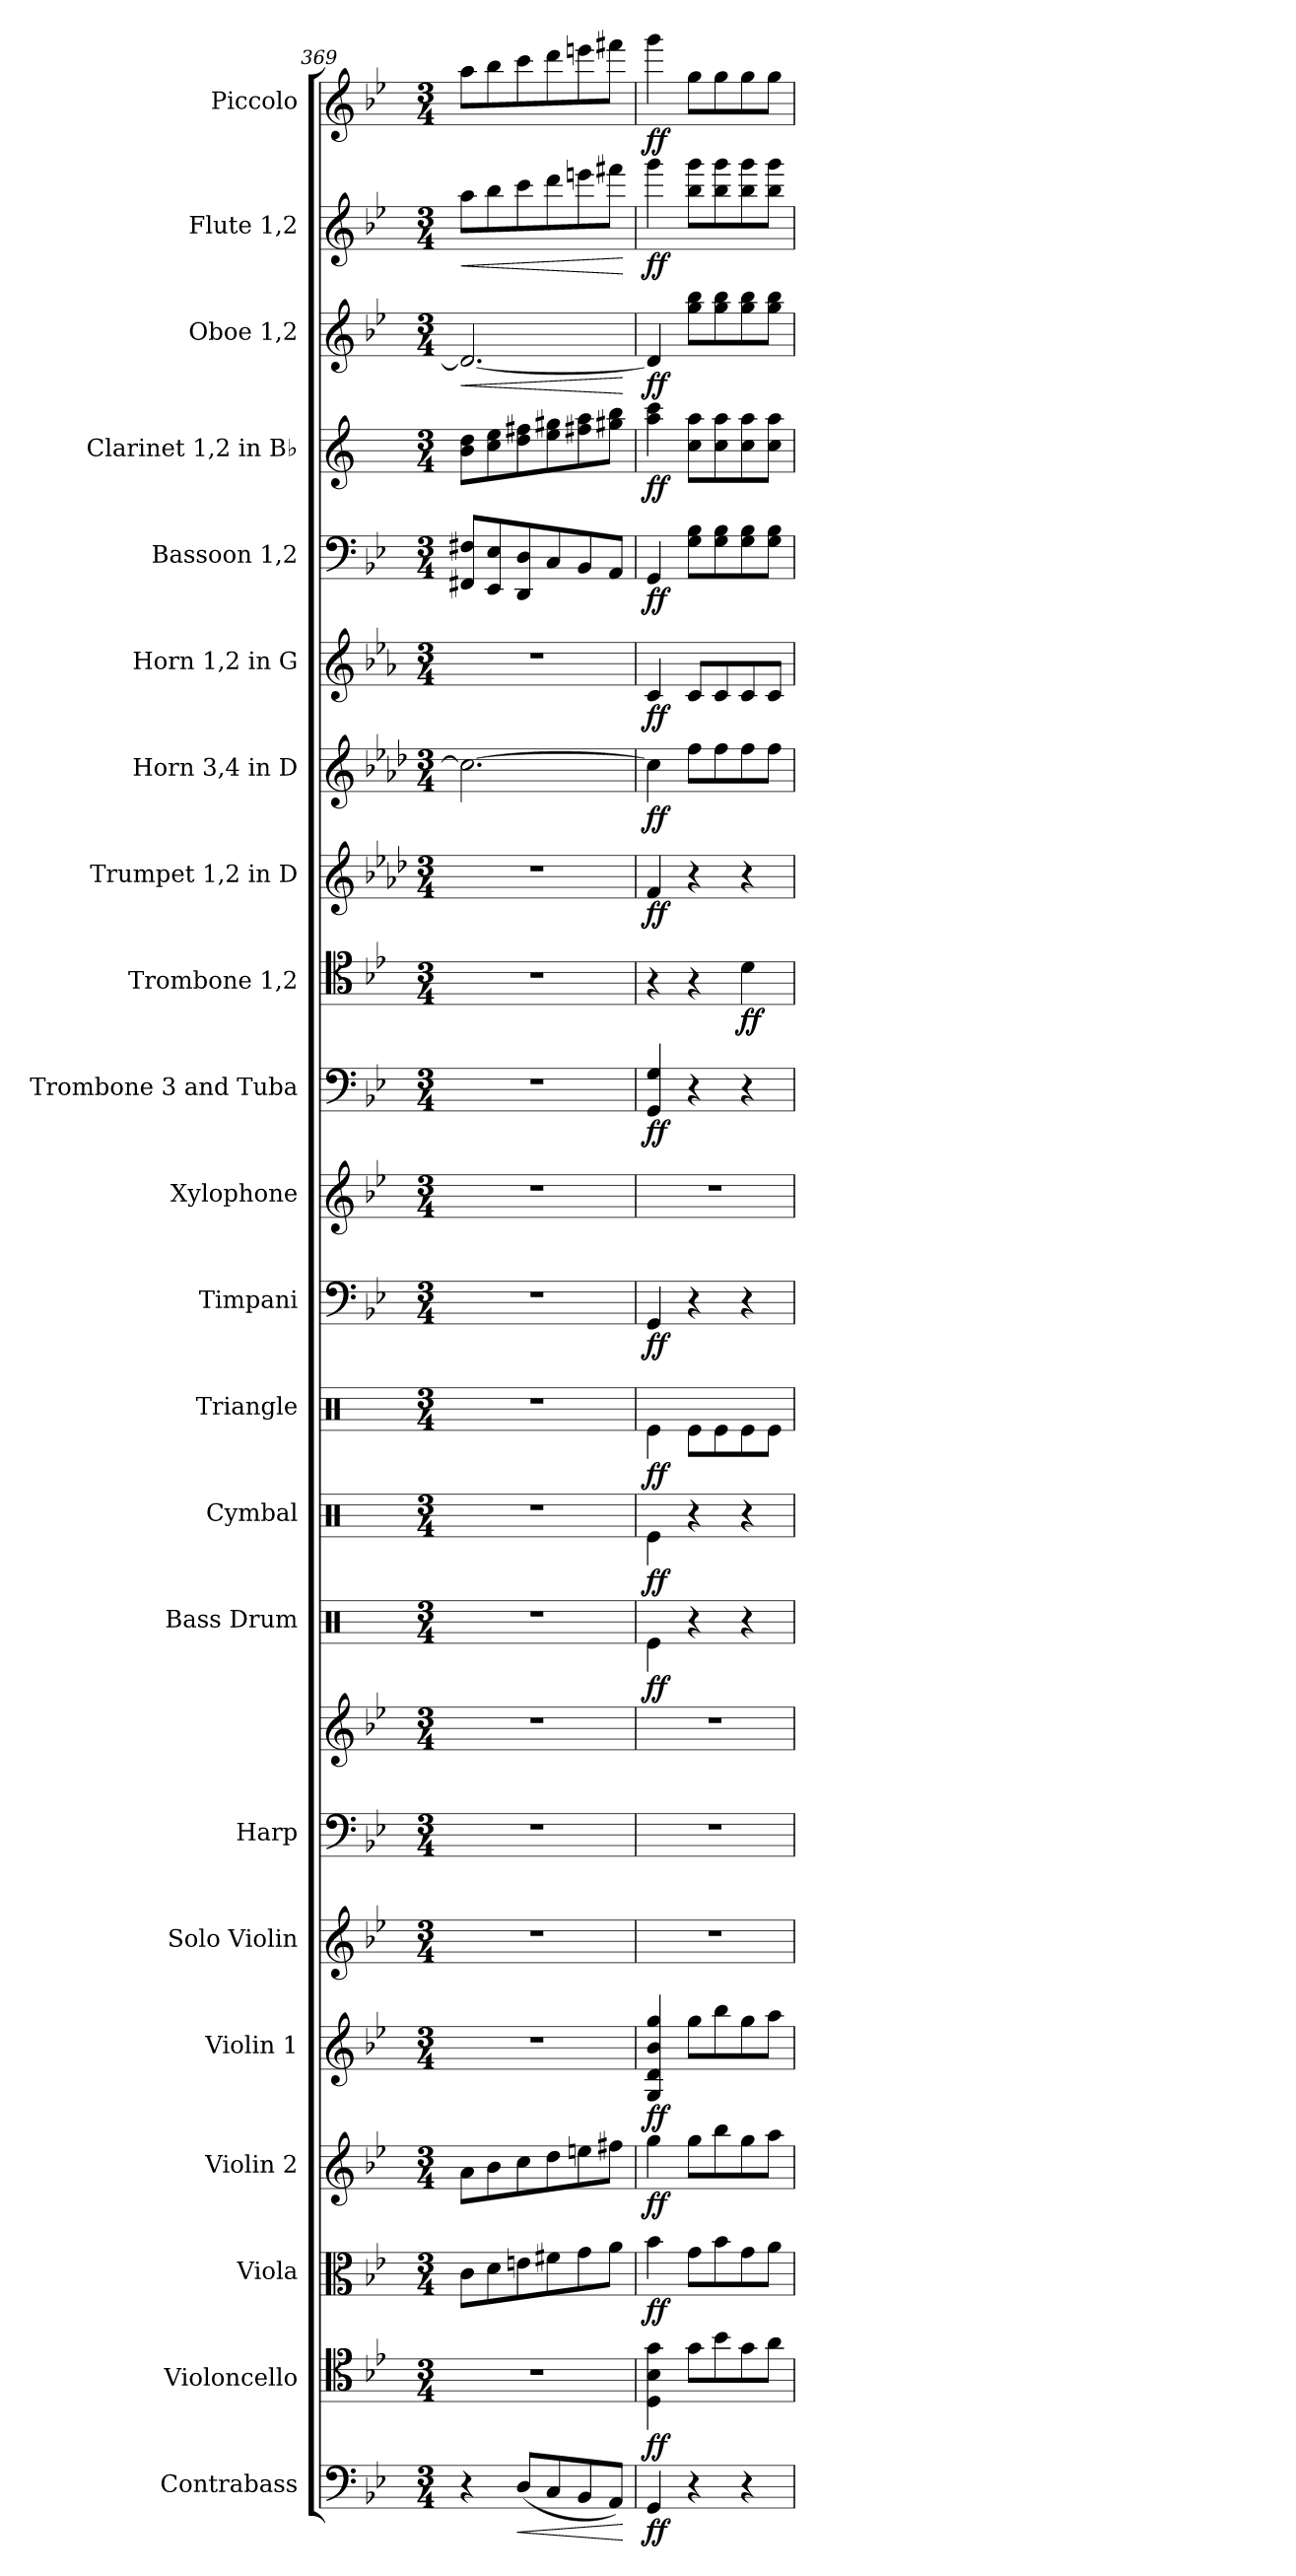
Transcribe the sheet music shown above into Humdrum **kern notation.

**kern	**dynam	**kern	**dynam	**kern	**dynam	**kern	**dynam	**kern	**dynam	**kern	**kern	**kern	**kern	**dynam	**kern	**dynam	**kern	**dynam	**kern	**dynam	**kern	**kern	**dynam	**kern	**dynam	**kern	**dynam	**kern	**dynam	**kern	**dynam	**kern	**dynam	**kern	**dynam	**kern	**dynam	**kern	**dynam	**kern	**dynam
*part22	*part22	*part21	*part21	*part20	*part20	*part19	*part19	*part18	*part18	*part17	*part16	*part16	*part15	*part15	*part14	*part14	*part13	*part13	*part12	*part12	*part11	*part10	*part10	*part9	*part9	*part8	*part8	*part7	*part7	*part6	*part6	*part5	*part5	*part4	*part4	*part3	*part3	*part2	*part2	*part1	*part1
*staff23	*staff23	*staff22	*staff22	*staff21	*staff21	*staff20	*staff20	*staff19	*staff19	*staff18	*staff17	*staff16	*staff15	*staff15	*staff14	*staff14	*staff13	*staff13	*staff12	*staff12	*staff11	*staff10	*staff10	*staff9	*staff9	*staff8	*staff8	*staff7	*staff7	*staff6	*staff6	*staff5	*staff5	*staff4	*staff4	*staff3	*staff3	*staff2	*staff2	*staff1	*staff1
*I"Contrabass	*	*I"Violoncello	*	*I"Viola	*	*I"Violin 2	*	*I"Violin 1	*	*I"Solo Violin	*I"Harp	*	*I"Bass Drum	*	*I"Cymbal	*	*I"Triangle	*	*I"Timpani	*	*I"Xylophone	*I"Trombone 3 and Tuba	*	*I"Trombone 1,2	*	*I"Trumpet 1,2 in D	*	*I"Horn 3,4 in D	*	*I"Horn 1,2 in G	*	*I"Bassoon 1,2	*	*I"Clarinet 1,2 in B♭	*	*I"Oboe 1,2	*	*I"Flute 1,2	*	*I"Piccolo	*
*I'Cb.	*	*I'Vc.	*	*I'Vla.	*	*I'Vln. 2	*	*I'Vln. 1	*	*I'Solo Vln.	*I'Hrp.	*	*I'B.D	*	*I'Cym.	*	*I'Trgl.	*	*I'Timp.	*	*I'Xyl.	*I'Tbn. 3 and Tba.	*	*I'Tbn. 1,2	*	*I'Tpt. 1,2 in D	*	*I'Hn. 3,4 in D	*	*I'Hn. 1,2 in G	*	*I'Bsn. 1,2	*	*I'Cl. 1,2 in B♭	*	*I'Ob. 1,2	*	*I'Fl. 1,2	*	*I'Picc.	*
!!LO:PB:g=z
*clefF4	*	*clefC4	*	*clefC3	*	*clefG2	*	*clefG2	*	*clefG2	*clefF4	*clefG2	*clefX	*	*clefX	*	*clefX	*	*clefF4	*	*clefG2	*clefF4	*	*clefC4	*	*clefG2	*	*clefG2	*	*clefG2	*	*clefF4	*	*clefG2	*	*clefG2	*	*clefG2	*	*clefG2	*
*ITrd7c12	*	*	*	*	*	*	*	*	*	*	*	*	*	*	*	*	*	*	*	*	*ITrd-7c-12	*	*	*	*	*ITrd-1c-2	*	*ITrd6c10	*	*ITrd3c5	*	*	*	*ITrd1c2	*	*	*	*	*	*ITrd-7c-12	*
*k[b-e-]	*	*k[b-e-]	*	*k[b-e-]	*	*k[b-e-]	*	*k[b-e-]	*	*k[b-e-]	*k[b-e-]	*k[b-e-]	*k[]	*	*k[]	*	*k[]	*	*k[b-e-]	*	*k[b-e-]	*k[b-e-]	*	*k[b-e-]	*	*k[b-e-]	*	*k[b-e-]	*	*k[b-e-]	*	*k[b-e-]	*	*k[b-e-]	*	*k[b-e-]	*	*k[b-e-]	*	*k[b-e-]	*
*M3/4	*	*M3/4	*	*M3/4	*	*M3/4	*	*M3/4	*	*M3/4	*M3/4	*M3/4	*M3/4	*	*M3/4	*	*M3/4	*	*M3/4	*	*M3/4	*M3/4	*	*M3/4	*	*M3/4	*	*M3/4	*	*M3/4	*	*M3/4	*	*M3/4	*	*M3/4	*	*M3/4	*	*M3/4	*
=369	=369	=369	=369	=369	=369	=369	=369	=369	=369	=369	=369	=369	=369	=369	=369	=369	=369	=369	=369	=369	=369	=369	=369	=369	=369	=369	=369	=369	=369	=369	=369	=369	=369	=369	=369	=369	=369	=369	=369	=369	=369
!	!	!	!	!	!	!	!	!	!	!	!	!	!	!	!	!	!	!	!	!	!	!	!	!	!	!	!	!	!	!	!	!	!	!	!	!	!LO:HP:b	!	!LO:HP:b	!	!
4r	.	2.r	.	8c\L	.	8a\L	.	2.r	.	2.r	2.r	2.r	2.r	.	2.r	.	2.r	.	2.r	.	2.r	2.r	.	2.r	.	2.r	.	2.d\_	.	2.r	.	8FF#X/ 8F#X/L	.	8a\ 8cc\L	.	2.d/_	<	8aa\L	<	8aaa\L	.
.	.	.	.	8d\	.	8b-\	.	.	.	.	.	.	.	.	.	.	.	.	.	.	.	.	.	.	.	.	.	.	.	.	.	8EE-/ 8E-/	.	8b-\ 8dd\	.	.	.	8bb-\	.	8bbb-\	.
!	!LO:HP:b	!	!	!	!	!	!	!	!	!	!	!	!	!	!	!	!	!	!	!	!	!	!	!	!	!	!	!	!	!	!	!	!	!	!	!	!	!	!	!	!
(<8DD/L	<	.	.	8en\	.	8cc\	.	.	.	.	.	.	.	.	.	.	.	.	.	.	.	.	.	.	.	.	.	.	.	.	.	8DD/ 8D/	.	8cc\ 8een\	.	.	.	8ccc\	.	8cccc\	.
8CC/	.	.	.	8f#X\	.	8dd\	.	.	.	.	.	.	.	.	.	.	.	.	.	.	.	.	.	.	.	.	.	.	.	.	.	8C/	.	8dd\ 8ff#X\	.	.	.	8ddd\	.	8dddd\	.
8BBB-/	.	.	.	8g\	.	8een\	.	.	.	.	.	.	.	.	.	.	.	.	.	.	.	.	.	.	.	.	.	.	.	.	.	8BB-/	.	8een\ 8gg\	.	.	.	8eeen\	.	8eeeen\	.
8AAA/J)	.	.	.	8a\J	.	8ff#X\J	.	.	.	.	.	.	.	.	.	.	.	.	.	.	.	.	.	.	.	.	.	.	.	.	.	8AA/J	.	8ff#X\ 8aa\J	.	.	.	8fff#X\J	.	8ffff#X\J	.
.	[	.	.	.	.	.	.	.	.	.	.	.	.	.	.	.	.	.	.	.	.	.	.	.	.	.	.	.	.	.	.	.	.	.	.	.	[	.	[	.	.
=370	=370	=370	=370	=370	=370	=370	=370	=370	=370	=370	=370	=370	=370	=370	=370	=370	=370	=370	=370	=370	=370	=370	=370	=370	=370	=370	=370	=370	=370	=370	=370	=370	=370	=370	=370	=370	=370	=370	=370	=370	=370
!	!LO:DY:b	!	!LO:DY:b	!	!LO:DY:b	!	!LO:DY:b	!	!LO:DY:b	!	!	!	!	!LO:DY:b	!	!LO:DY:b	!	!LO:DY:b	!	!LO:DY:b	!	!	!LO:DY:b	!	!	!	!LO:DY:b	!	!LO:DY:b	!	!LO:DY:b	!	!LO:DY:b	!	!LO:DY:b	!	!LO:DY:b	!	!LO:DY:b	!	!LO:DY:b
4GGG/	ff	4D\ 4B-\ 4g\	ff	4b-\	ff	4gg\	ff	4G/ 4d/ 4b-/ 4gg/	ff	2.r	2.r	2.r	4Re\	ff	4Re\	ff	4Re\	ff	4GG/	ff	2.r	4GG/ 4G/	ff	4r	.	4g/	ff	4d\]	ff	4G/	ff	4GG/	ff	4gg\ 4bb-\	ff	4d/]	ff	4ggg\	ff	4gggg\	ff
4r	.	8g\L	.	8g\L	.	8gg\L	.	8gg\L	.	.	.	.	4r	.	4r	.	8Re\L	.	4r	.	.	4r	.	4r	.	4r	.	8g\L	.	8G/L	.	8G\ 8B-\L	.	8b-\ 8gg\L	.	8gg\ 8bb-\L	.	8bb-\ 8ggg\L	.	8ggg\L	.
.	.	8b-\	.	8b-\	.	8bb-\	.	8bb-\	.	.	.	.	.	.	.	.	8Re\	.	.	.	.	.	.	.	.	.	.	8g\	.	8G/	.	8G\ 8B-\	.	8b-\ 8gg\	.	8gg\ 8bb-\	.	8bb-\ 8ggg\	.	8ggg\	.
!	!	!	!	!	!	!	!	!	!	!	!	!	!	!	!	!	!	!	!	!	!	!	!	!	!LO:DY:b	!	!	!	!	!	!	!	!	!	!	!	!	!	!	!	!
4r	.	8g\	.	8g\	.	8gg\	.	8gg\	.	.	.	.	4r	.	4r	.	8Re\	.	4r	.	.	4r	.	4d\	ff	4r	.	8g\	.	8G/	.	8G\ 8B-\	.	8b-\ 8gg\	.	8gg\ 8bb-\	.	8bb-\ 8ggg\	.	8ggg\	.
.	.	8a\J	.	8a\J	.	8aa\J	.	8aa\J	.	.	.	.	.	.	.	.	8Re\J	.	.	.	.	.	.	.	.	.	.	8g\J	.	8G/J	.	8G\ 8B-\J	.	8b-\ 8gg\J	.	8gg\ 8bb-\J	.	8bb-\ 8ggg\J	.	8ggg\J	.
=	=	=	=	=	=	=	=	=	=	=	=	=	=	=	=	=	=	=	=	=	=	=	=	=	=	=	=	=	=	=	=	=	=	=	=	=	=	=	=	=	=
*-	*-	*-	*-	*-	*-	*-	*-	*-	*-	*-	*-	*-	*-	*-	*-	*-	*-	*-	*-	*-	*-	*-	*-	*-	*-	*-	*-	*-	*-	*-	*-	*-	*-	*-	*-	*-	*-	*-	*-	*-	*-
